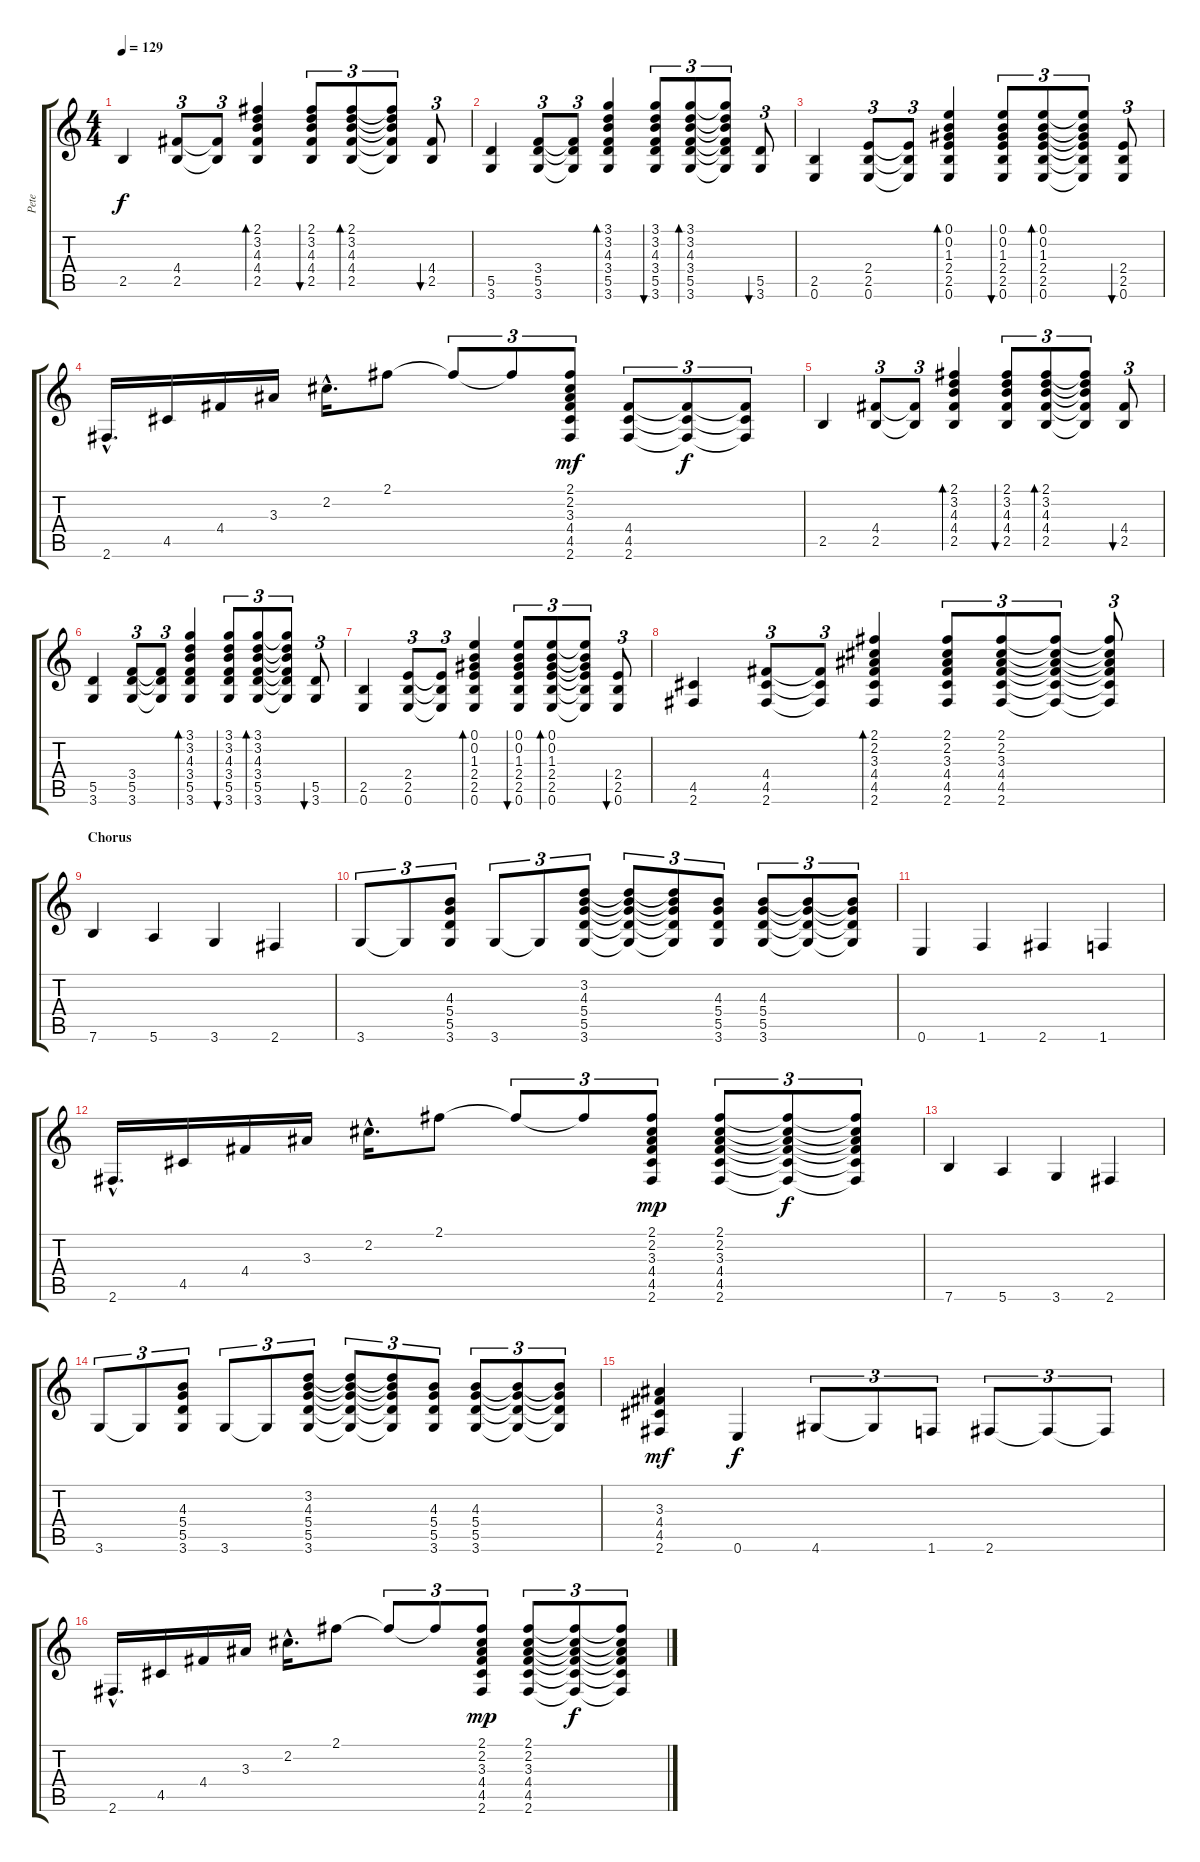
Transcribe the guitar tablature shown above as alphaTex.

\track ("Pete" "Pete") {instrument acousticguitarsteel}
\staff {score tabs}
\tuning (E4 B3 G3 D3 A2 E2) {hide}
\ts (4 4)
\tempo 129
\clef g2
\ks c
2.5.4{dy f} (4.4 2.5).8{tu (3 2)} (4.4{t} 2.5{t}).8{tu (3 2)} (2.1 3.2 4.3 4.4 2.5).4{bd 30} (2.1 3.2 4.3 4.4 2.5).8{tu (3 2) bu 30} (2.1 3.2 4.3 4.4 2.5).8{tu (3 2) bd 30} (2.1{t} 3.2{t} 4.3{t} 4.4{t} 2.5{t}).8{tu (3 2)} (4.4 2.5).8{tu (3 2) bu 30} |
(5.5 3.6).4 (3.4 5.5 3.6).8{tu (3 2)} (3.4{t} 5.5{t} 3.6{t}).8{tu (3 2)} (3.1 3.2 4.3 3.4 5.5 3.6).4{bd 30} (3.1 3.2 4.3 3.4 5.5 3.6).8{tu (3 2) bu 30} (3.1 3.2 4.3 3.4 5.5 3.6).8{tu (3 2) bd 30} (3.1{t} 3.2{t} 4.3{t} 3.4{t} 5.5{t} 3.6{t}).8{tu (3 2)} (5.5 3.6).8{tu (3 2) bu 30} |
(2.5 0.6).4 (2.4 2.5 0.6).8{tu (3 2)} (2.4{t} 2.5{t} 0.6{t}).8{tu (3 2)} (0.1 0.2 1.3 2.4 2.5 0.6).4{bd 30} (0.1 0.2 1.3 2.4 2.5 0.6).8{tu (3 2) bu 30} (0.1 0.2 1.3 2.4 2.5 0.6).8{tu (3 2) bd 30} (0.1{t} 0.2{t} 1.3{t} 2.4{t} 2.5{t} 0.6{t}).8{tu (3 2)} (2.4 2.5 0.6).8{tu (3 2) bu 30} |
2.6{hac}.16{d} 4.5.16 4.4.16 3.3.16 2.2{hac}.16{d} 2.1.8 2.1{t}.8{tu (3 2)} 2.1{t}.8{tu (3 2)} (2.1 2.2 3.3 4.4 4.5 2.6).8{tu (3 2) dy mf} (4.4 4.5 2.6).8{tu (3 2)} (4.4{t} 4.5{t} 2.6{t}).8{tu (3 2) dy f} (4.4{t} 4.5{t} 2.6{t}).8{tu (3 2)} |
2.5.4 (4.4 2.5).8{tu (3 2)} (4.4{t} 2.5{t}).8{tu (3 2)} (2.1 3.2 4.3 4.4 2.5).4{bd 30} (2.1 3.2 4.3 4.4 2.5).8{tu (3 2) bu 30} (2.1 3.2 4.3 4.4 2.5).8{tu (3 2) bd 30} (2.1{t} 3.2{t} 4.3{t} 4.4{t} 2.5{t}).8{tu (3 2)} (4.4 2.5).8{tu (3 2) bu 30} |
(5.5 3.6).4 (3.4 5.5 3.6).8{tu (3 2)} (3.4{t} 5.5{t} 3.6{t}).8{tu (3 2)} (3.1 3.2 4.3 3.4 5.5 3.6).4{bd 30} (3.1 3.2 4.3 3.4 5.5 3.6).8{tu (3 2) bu 30} (3.1 3.2 4.3 3.4 5.5 3.6).8{tu (3 2) bd 30} (3.1{t} 3.2{t} 4.3{t} 3.4{t} 5.5{t} 3.6{t}).8{tu (3 2)} (5.5 3.6).8{tu (3 2) bu 30} |
(2.5 0.6).4 (2.4 2.5 0.6).8{tu (3 2)} (2.4{t} 2.5{t} 0.6{t}).8{tu (3 2)} (0.1 0.2 1.3 2.4 2.5 0.6).4{bd 30} (0.1 0.2 1.3 2.4 2.5 0.6).8{tu (3 2) bu 30} (0.1 0.2 1.3 2.4 2.5 0.6).8{tu (3 2) bd 30} (0.1{t} 0.2{t} 1.3{t} 2.4{t} 2.5{t} 0.6{t}).8{tu (3 2)} (2.4 2.5 0.6).8{tu (3 2) bu 30} |
(4.5 2.6).4 (4.4 4.5 2.6).8{tu (3 2)} (4.4{t} 4.5{t} 2.6{t}).8{tu (3 2)} (2.1 2.2 3.3 4.4 4.5 2.6).4{bd 30} (2.1 2.2 3.3 4.4 4.5 2.6).8{tu (3 2)} (2.1 2.2 3.3 4.4 4.5 2.6).8{tu (3 2)} (2.1{t} 2.2{t} 3.3{t} 4.4{t} 4.5{t} 2.6{t}).8{tu (3 2)} (2.1{t} 2.2{t} 3.3{t} 4.4{t} 4.5{t} 2.6{t}).8{tu (3 2)} |
\section ("" "Chorus")
7.6.4 5.6.4 3.6.4 2.6.4 |
3.6.8{tu (3 2)} 3.6{t}.8{tu (3 2)} (4.3 5.4 5.5 3.6).8{tu (3 2)} 3.6.8{tu (3 2)} 3.6{t}.8{tu (3 2)} (3.2 4.3 5.4 5.5 3.6).8{tu (3 2)} (3.2{t} 4.3{t} 5.4{t} 5.5{t} 3.6{t}).8{tu (3 2)} (3.2{t} 4.3{t} 5.4{t} 5.5{t} 3.6{t}).8{tu (3 2)} (4.3 5.4 5.5 3.6).8{tu (3 2)} (4.3 5.4 5.5 3.6).8{tu (3 2)} (4.3{t} 5.4{t} 5.5{t} 3.6{t}).8{tu (3 2)} (4.3{t} 5.4{t} 5.5{t} 3.6{t}).8{tu (3 2)} |
0.6.4 1.6.4 2.6.4 1.6.4 |
2.6{hac}.16{d} 4.5.16 4.4.16 3.3.16 2.2{hac}.16{d} 2.1.8 2.1{t}.8{tu (3 2)} 2.1{t}.8{tu (3 2)} (2.1 2.2 3.3 4.4 4.5 2.6).8{tu (3 2) dy mp} (2.1 2.2 3.3 4.4 4.5 2.6).8{tu (3 2)} (2.1{t} 2.2{t} 3.3{t} 4.4{t} 4.5{t} 2.6{t}).8{tu (3 2) dy f} (2.1{t} 2.2{t} 3.3{t} 4.4{t} 4.5{t} 2.6{t}).8{tu (3 2)} |
7.6.4 5.6.4 3.6.4 2.6.4 |
3.6.8{tu (3 2)} 3.6{t}.8{tu (3 2)} (4.3 5.4 5.5 3.6).8{tu (3 2)} 3.6.8{tu (3 2)} 3.6{t}.8{tu (3 2)} (3.2 4.3 5.4 5.5 3.6).8{tu (3 2)} (3.2{t} 4.3{t} 5.4{t} 5.5{t} 3.6{t}).8{tu (3 2)} (3.2{t} 4.3{t} 5.4{t} 5.5{t} 3.6{t}).8{tu (3 2)} (4.3 5.4 5.5 3.6).8{tu (3 2)} (4.3 5.4 5.5 3.6).8{tu (3 2)} (4.3{t} 5.4{t} 5.5{t} 3.6{t}).8{tu (3 2)} (4.3{t} 5.4{t} 5.5{t} 3.6{t}).8{tu (3 2)} |
(3.3 4.4 4.5 2.6).4{dy mf} 0.6.4{dy f} 4.6.8{tu (3 2)} 4.6{t}.8{tu (3 2)} 1.6.8{tu (3 2)} 2.6.8{tu (3 2)} 2.6{t}.8{tu (3 2)} 2.6{t}.8{tu (3 2)} |
2.6{hac}.16{d} 4.5.16 4.4.16 3.3.16 2.2{hac}.16{d} 2.1.8 2.1{t}.8{tu (3 2)} 2.1{t}.8{tu (3 2)} (2.1 2.2 3.3 4.4 4.5 2.6).8{tu (3 2) dy mp} (2.1 2.2 3.3 4.4 4.5 2.6).8{tu (3 2)} (2.1{t} 2.2{t} 3.3{t} 4.4{t} 4.5{t} 2.6{t}).8{tu (3 2) dy f} (2.1{t} 2.2{t} 3.3{t} 4.4{t} 4.5{t} 2.6{t}).8{tu (3 2)}
